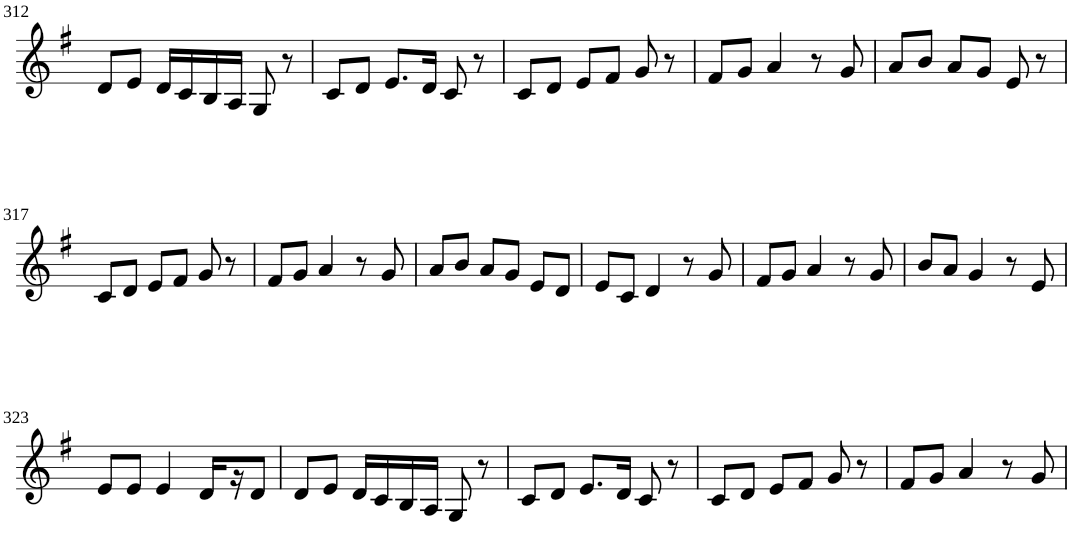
**kern
*part1
*staff1
*I"Violin
!!LO:PB:g=z
*clefG2
*k[f#]
*G:
*M3/4
=312
8d/L
8e/J
16d/LL
16c/
16B/
16A/JJ
8G/
8r
=313
8c/L
8d/J
8.e/L
16d/Jk
8c/
8r
=314
8c/L
8d/J
8e/L
8f#/J
8g/
8r
=315
8f#/L
8g/J
4a/
8r
8g/
=316
8a/L
8b/J
8a/L
8g/J
8e/
8r
!!LO:LB:g=z
=317
8c/L
8d/J
8e/L
8f#/J
8g/
8r
=318
8f#/L
8g/J
4a/
8r
8g/
=319
8a/L
8b/J
8a/L
8g/J
8e/L
8d/J
=320
8e/L
8c/J
4d/
8r
8g/
=321
8f#/L
8g/J
4a/
8r
8g/
=322
8b/L
8a/J
4g/
8r
8e/
!!LO:LB:g=z
=323
8e/L
8e/J
4e/
16d/LL
16r
8d/J
=324
8d/L
8e/J
16d/LL
16c/
16B/
16A/JJ
8G/
8r
=325
8c/L
8d/J
8.e/L
16d/Jk
8c/
8r
=326
8c/L
8d/J
8e/L
8f#/J
8g/
8r
=327
8f#/L
8g/J
4a/
8r
8g/
=
*-
